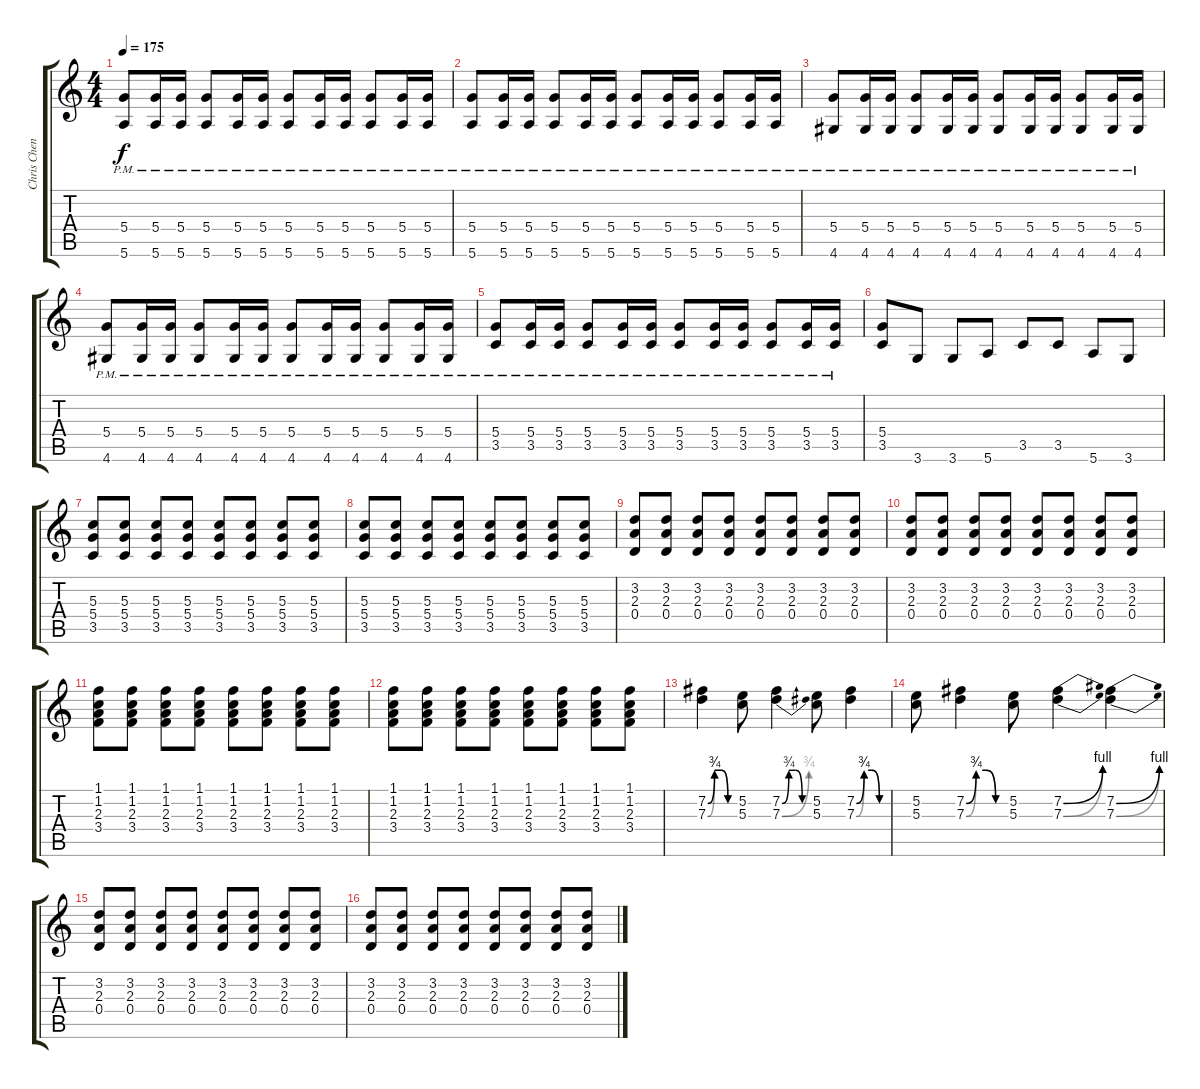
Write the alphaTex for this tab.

\track ("Chris Cheney" "Chris Chen") {instrument distortionguitar}
\staff {score tabs}
\tuning (E4 B3 G3 D3 A2 E2) {hide}
\ts (4 4)
\tempo 175
\clef g2
\ks c
(5.4{pm} 5.6{pm}).8{dy f} (5.4{pm} 5.6{pm}).16 (5.4{pm} 5.6{pm}).16 (5.4{pm} 5.6{pm}).8 (5.4{pm} 5.6{pm}).16 (5.4{pm} 5.6{pm}).16 (5.4{pm} 5.6{pm}).8 (5.4{pm} 5.6{pm}).16 (5.4{pm} 5.6{pm}).16 (5.4{pm} 5.6{pm}).8 (5.4{pm} 5.6{pm}).16 (5.4{pm} 5.6{pm}).16 |
(5.4{pm} 5.6{pm}).8 (5.4{pm} 5.6{pm}).16 (5.4{pm} 5.6{pm}).16 (5.4{pm} 5.6{pm}).8 (5.4{pm} 5.6{pm}).16 (5.4{pm} 5.6{pm}).16 (5.4{pm} 5.6{pm}).8 (5.4{pm} 5.6{pm}).16 (5.4{pm} 5.6{pm}).16 (5.4{pm} 5.6{pm}).8 (5.4{pm} 5.6{pm}).16 (5.4{pm} 5.6{pm}).16 |
(5.4{pm} 4.6{pm}).8 (5.4{pm} 4.6{pm}).16 (5.4{pm} 4.6{pm}).16 (5.4{pm} 4.6{pm}).8 (5.4{pm} 4.6{pm}).16 (5.4{pm} 4.6{pm}).16 (5.4{pm} 4.6{pm}).8 (5.4{pm} 4.6{pm}).16 (5.4{pm} 4.6{pm}).16 (5.4{pm} 4.6{pm}).8 (5.4{pm} 4.6{pm}).16 (5.4{pm} 4.6{pm}).16 |
(5.4{pm} 4.6{pm}).8 (5.4{pm} 4.6{pm}).16 (5.4{pm} 4.6{pm}).16 (5.4{pm} 4.6{pm}).8 (5.4{pm} 4.6{pm}).16 (5.4{pm} 4.6{pm}).16 (5.4{pm} 4.6{pm}).8 (5.4{pm} 4.6{pm}).16 (5.4{pm} 4.6{pm}).16 (5.4{pm} 4.6{pm}).8 (5.4{pm} 4.6{pm}).16 (5.4{pm} 4.6{pm}).16 |
(5.4{pm} 3.5{pm}).8 (5.4{pm} 3.5{pm}).16 (5.4{pm} 3.5{pm}).16 (5.4{pm} 3.5{pm}).8 (5.4{pm} 3.5{pm}).16 (5.4{pm} 3.5{pm}).16 (5.4{pm} 3.5{pm}).8 (5.4{pm} 3.5{pm}).16 (5.4{pm} 3.5{pm}).16 (5.4{pm} 3.5{pm}).8 (5.4{pm} 3.5{pm}).16 (5.4{pm} 3.5{pm}).16 |
(5.4 3.5).8 3.6.8 3.6.8 5.6.8 3.5.8 3.5.8 5.6.8 3.6.8 |
(5.3 5.4 3.5).8 (5.3 5.4 3.5).8 (5.3 5.4 3.5).8 (5.3 5.4 3.5).8 (5.3 5.4 3.5).8 (5.3 5.4 3.5).8 (5.3 5.4 3.5).8 (5.3 5.4 3.5).8 |
(5.3 5.4 3.5).8 (5.3 5.4 3.5).8 (5.3 5.4 3.5).8 (5.3 5.4 3.5).8 (5.3 5.4 3.5).8 (5.3 5.4 3.5).8 (5.3 5.4 3.5).8 (5.3 5.4 3.5).8 |
(3.2 2.3 0.4).8 (3.2 2.3 0.4).8 (3.2 2.3 0.4).8 (3.2 2.3 0.4).8 (3.2 2.3 0.4).8 (3.2 2.3 0.4).8 (3.2 2.3 0.4).8 (3.2 2.3 0.4).8 |
(3.2 2.3 0.4).8 (3.2 2.3 0.4).8 (3.2 2.3 0.4).8 (3.2 2.3 0.4).8 (3.2 2.3 0.4).8 (3.2 2.3 0.4).8 (3.2 2.3 0.4).8 (3.2 2.3 0.4).8 |
(1.1 1.2 2.3 3.4).8 (1.1 1.2 2.3 3.4).8 (1.1 1.2 2.3 3.4).8 (1.1 1.2 2.3 3.4).8 (1.1 1.2 2.3 3.4).8 (1.1 1.2 2.3 3.4).8 (1.1 1.2 2.3 3.4).8 (1.1 1.2 2.3 3.4).8 |
(1.1 1.2 2.3 3.4).8 (1.1 1.2 2.3 3.4).8 (1.1 1.2 2.3 3.4).8 (1.1 1.2 2.3 3.4).8 (1.1 1.2 2.3 3.4).8 (1.1 1.2 2.3 3.4).8 (1.1 1.2 2.3 3.4).8 (1.1 1.2 2.3 3.4).8 |
(7.2{be (custom 0 0 15 3 30 3 45 0 60 0)} 7.3{be (custom 0 0 15 3 30 3 45 0 60 0)}).4 (5.2 5.3).8 (7.2{be (custom 0 0 15 3 30 3 45 0 60 0)} 7.3{be (bend 0 0 60 3)}).4 (5.2 5.3).8 (7.2{be (custom 0 0 15 3 30 3 45 0 60 0)} 7.3{be (custom 0 0 15 3 30 3 45 0 60 0)}).4 |
(5.2 5.3).8 (7.2{be (custom 0 0 15 3 30 3 45 0 60 0)} 7.3{be (custom 0 0 15 3 30 3 45 0 60 0)}).4 (5.2 5.3).8 (7.2{be (bend 0 0 60 4)} 7.3{be (bend 0 0 60 4)}).4 (7.2{be (bend 0 0 60 4)} 7.3{be (bend 0 0 60 4)}).4 |
(3.2 2.3 0.4).8 (3.2 2.3 0.4).8 (3.2 2.3 0.4).8 (3.2 2.3 0.4).8 (3.2 2.3 0.4).8 (3.2 2.3 0.4).8 (3.2 2.3 0.4).8 (3.2 2.3 0.4).8 |
(3.2 2.3 0.4).8 (3.2 2.3 0.4).8 (3.2 2.3 0.4).8 (3.2 2.3 0.4).8 (3.2 2.3 0.4).8 (3.2 2.3 0.4).8 (3.2 2.3 0.4).8 (3.2 2.3 0.4).8
